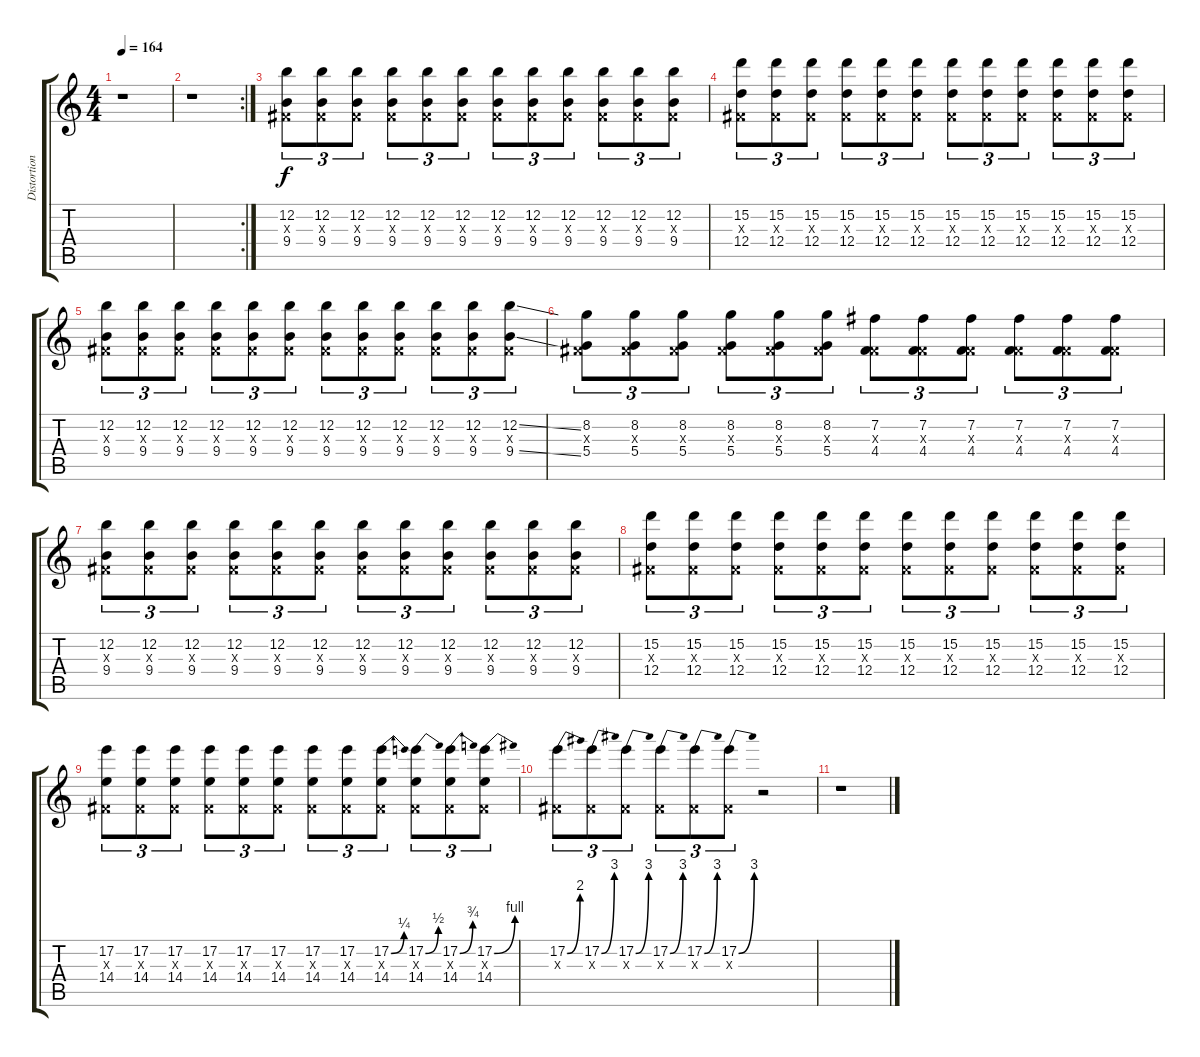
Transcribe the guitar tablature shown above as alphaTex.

\track ("Distortion Guitar" "Distortion") {instrument distortionguitar}
\staff {score tabs}
\tuning (E4 B3 G3 D3 A2 E2) {hide}
\ts (4 4)
\tempo 164
\clef g2
\ks c
r.1{dy f} |
\rc 2
r.1 |
(12.2 -1.3{x} 9.4).8{tu (3 2)} (12.2 -1.3{x} 9.4).8{tu (3 2)} (12.2 -1.3{x} 9.4).8{tu (3 2)} (12.2 -1.3{x} 9.4).8{tu (3 2)} (12.2 -1.3{x} 9.4).8{tu (3 2)} (12.2 -1.3{x} 9.4).8{tu (3 2)} (12.2 -1.3{x} 9.4).8{tu (3 2)} (12.2 -1.3{x} 9.4).8{tu (3 2)} (12.2 -1.3{x} 9.4).8{tu (3 2)} (12.2 -1.3{x} 9.4).8{tu (3 2)} (12.2 -1.3{x} 9.4).8{tu (3 2)} (12.2 -1.3{x} 9.4).8{tu (3 2)} |
(15.2 -1.3{x} 12.4).8{tu (3 2)} (15.2 -1.3{x} 12.4).8{tu (3 2)} (15.2 -1.3{x} 12.4).8{tu (3 2)} (15.2 -1.3{x} 12.4).8{tu (3 2)} (15.2 -1.3{x} 12.4).8{tu (3 2)} (15.2 -1.3{x} 12.4).8{tu (3 2)} (15.2 -1.3{x} 12.4).8{tu (3 2)} (15.2 -1.3{x} 12.4).8{tu (3 2)} (15.2 -1.3{x} 12.4).8{tu (3 2)} (15.2 -1.3{x} 12.4).8{tu (3 2)} (15.2 -1.3{x} 12.4).8{tu (3 2)} (15.2 -1.3{x} 12.4).8{tu (3 2)} |
(12.2 -1.3{x} 9.4).8{tu (3 2)} (12.2 -1.3{x} 9.4).8{tu (3 2)} (12.2 -1.3{x} 9.4).8{tu (3 2)} (12.2 -1.3{x} 9.4).8{tu (3 2)} (12.2 -1.3{x} 9.4).8{tu (3 2)} (12.2 -1.3{x} 9.4).8{tu (3 2)} (12.2 -1.3{x} 9.4).8{tu (3 2)} (12.2 -1.3{x} 9.4).8{tu (3 2)} (12.2 -1.3{x} 9.4).8{tu (3 2)} (12.2 -1.3{x} 9.4).8{tu (3 2)} (12.2 -1.3{x} 9.4).8{tu (3 2)} (12.2{ss} -1.3{x} 9.4{ss}).8{tu (3 2)} |
(8.2 -1.3{x} 5.4).8{tu (3 2)} (8.2 -1.3{x} 5.4).8{tu (3 2)} (8.2 -1.3{x} 5.4).8{tu (3 2)} (8.2 -1.3{x} 5.4).8{tu (3 2)} (8.2 -1.3{x} 5.4).8{tu (3 2)} (8.2 -1.3{x} 5.4).8{tu (3 2)} (7.2 -1.3{x} 4.4).8{tu (3 2)} (7.2 -1.3{x} 4.4).8{tu (3 2)} (7.2 -1.3{x} 4.4).8{tu (3 2)} (7.2 -1.3{x} 4.4).8{tu (3 2)} (7.2 -1.3{x} 4.4).8{tu (3 2)} (7.2 -1.3{x} 4.4).8{tu (3 2)} |
(12.2 -1.3{x} 9.4).8{tu (3 2)} (12.2 -1.3{x} 9.4).8{tu (3 2)} (12.2 -1.3{x} 9.4).8{tu (3 2)} (12.2 -1.3{x} 9.4).8{tu (3 2)} (12.2 -1.3{x} 9.4).8{tu (3 2)} (12.2 -1.3{x} 9.4).8{tu (3 2)} (12.2 -1.3{x} 9.4).8{tu (3 2)} (12.2 -1.3{x} 9.4).8{tu (3 2)} (12.2 -1.3{x} 9.4).8{tu (3 2)} (12.2 -1.3{x} 9.4).8{tu (3 2)} (12.2 -1.3{x} 9.4).8{tu (3 2)} (12.2 -1.3{x} 9.4).8{tu (3 2)} |
(15.2 -1.3{x} 12.4).8{tu (3 2)} (15.2 -1.3{x} 12.4).8{tu (3 2)} (15.2 -1.3{x} 12.4).8{tu (3 2)} (15.2 -1.3{x} 12.4).8{tu (3 2)} (15.2 -1.3{x} 12.4).8{tu (3 2)} (15.2 -1.3{x} 12.4).8{tu (3 2)} (15.2 -1.3{x} 12.4).8{tu (3 2)} (15.2 -1.3{x} 12.4).8{tu (3 2)} (15.2 -1.3{x} 12.4).8{tu (3 2)} (15.2 -1.3{x} 12.4).8{tu (3 2)} (15.2 -1.3{x} 12.4).8{tu (3 2)} (15.2 -1.3{x} 12.4).8{tu (3 2)} |
(17.2 -1.3{x} 14.4).8{tu (3 2)} (17.2 -1.3{x} 14.4).8{tu (3 2)} (17.2 -1.3{x} 14.4).8{tu (3 2)} (17.2 -1.3{x} 14.4).8{tu (3 2)} (17.2 -1.3{x} 14.4).8{tu (3 2)} (17.2 -1.3{x} 14.4).8{tu (3 2)} (17.2 -1.3{x} 14.4).8{tu (3 2)} (17.2 -1.3{x} 14.4).8{tu (3 2)} (17.2{be (bend 0 0 60 1)} -1.3{x} 14.4).8{tu (3 2)} (17.2{be (bend 0 0 60 2)} -1.3{x} 14.4).8{tu (3 2)} (17.2{be (bend 0 0 60 3)} -1.3{x} 14.4).8{tu (3 2)} (17.2{be (bend 0 0 60 4)} -1.3{x} 14.4).8{tu (3 2)} |
(17.2{be (bend 0 0 60 8)} -1.3{x}).8{tu (3 2)} (17.2{be (bend 0 0 60 12)} -1.3{x}).8{tu (3 2)} (17.2{be (bend 0 0 60 12)} -1.3{x}).8{tu (3 2)} (17.2{be (bend 0 0 60 12)} -1.3{x}).8{tu (3 2)} (17.2{be (bend 0 0 60 12)} -1.3{x}).8{tu (3 2)} (17.2{be (bend 0 0 60 12)} -1.3{x}).8{tu (3 2)} r.2 |
r.1
